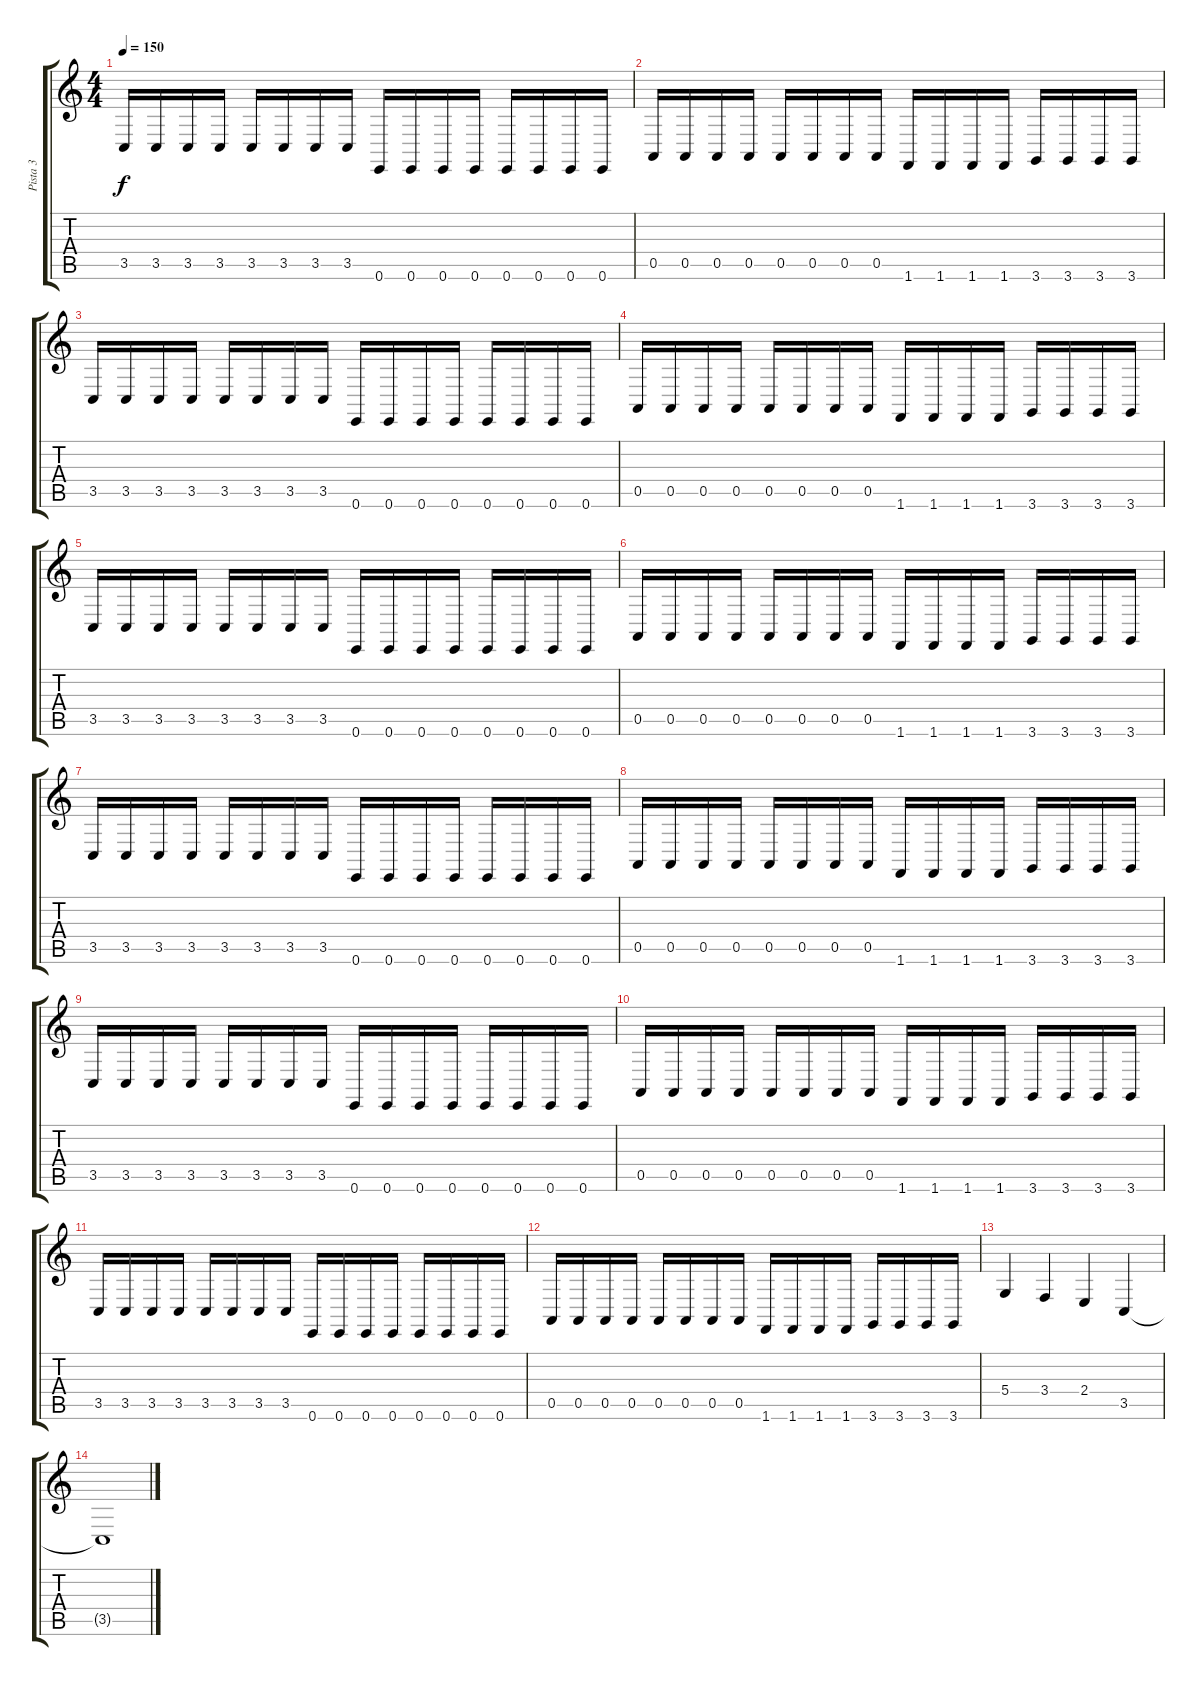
\track ("Pista 3" "Pista 3") {instrument lead2sawtooth}
\staff {score tabs}
\tuning (E4 B3 G3 D3 A2 E2) {hide}
\ts (4 4)
\tempo 150
\clef g2
\ks c
3.5.16{dy f} 3.5.16 3.5.16 3.5.16 3.5.16 3.5.16 3.5.16 3.5.16 0.6.16 0.6.16 0.6.16 0.6.16 0.6.16 0.6.16 0.6.16 0.6.16 |
0.5.16 0.5.16 0.5.16 0.5.16 0.5.16 0.5.16 0.5.16 0.5.16 1.6.16 1.6.16 1.6.16 1.6.16 3.6.16 3.6.16 3.6.16 3.6.16 |
3.5.16 3.5.16 3.5.16 3.5.16 3.5.16 3.5.16 3.5.16 3.5.16 0.6.16 0.6.16 0.6.16 0.6.16 0.6.16 0.6.16 0.6.16 0.6.16 |
0.5.16 0.5.16 0.5.16 0.5.16 0.5.16 0.5.16 0.5.16 0.5.16 1.6.16 1.6.16 1.6.16 1.6.16 3.6.16 3.6.16 3.6.16 3.6.16 |
3.5.16 3.5.16 3.5.16 3.5.16 3.5.16 3.5.16 3.5.16 3.5.16 0.6.16 0.6.16 0.6.16 0.6.16 0.6.16 0.6.16 0.6.16 0.6.16 |
0.5.16 0.5.16 0.5.16 0.5.16 0.5.16 0.5.16 0.5.16 0.5.16 1.6.16 1.6.16 1.6.16 1.6.16 3.6.16 3.6.16 3.6.16 3.6.16 |
3.5.16 3.5.16 3.5.16 3.5.16 3.5.16 3.5.16 3.5.16 3.5.16 0.6.16 0.6.16 0.6.16 0.6.16 0.6.16 0.6.16 0.6.16 0.6.16 |
0.5.16 0.5.16 0.5.16 0.5.16 0.5.16 0.5.16 0.5.16 0.5.16 1.6.16 1.6.16 1.6.16 1.6.16 3.6.16 3.6.16 3.6.16 3.6.16 |
3.5.16 3.5.16 3.5.16 3.5.16 3.5.16 3.5.16 3.5.16 3.5.16 0.6.16 0.6.16 0.6.16 0.6.16 0.6.16 0.6.16 0.6.16 0.6.16 |
0.5.16 0.5.16 0.5.16 0.5.16 0.5.16 0.5.16 0.5.16 0.5.16 1.6.16 1.6.16 1.6.16 1.6.16 3.6.16 3.6.16 3.6.16 3.6.16 |
3.5.16 3.5.16 3.5.16 3.5.16 3.5.16 3.5.16 3.5.16 3.5.16 0.6.16 0.6.16 0.6.16 0.6.16 0.6.16 0.6.16 0.6.16 0.6.16 |
0.5.16 0.5.16 0.5.16 0.5.16 0.5.16 0.5.16 0.5.16 0.5.16 1.6.16 1.6.16 1.6.16 1.6.16 3.6.16 3.6.16 3.6.16 3.6.16 |
5.4.4 3.4.4 2.4.4 3.5.4 |
3.5{t}.1
